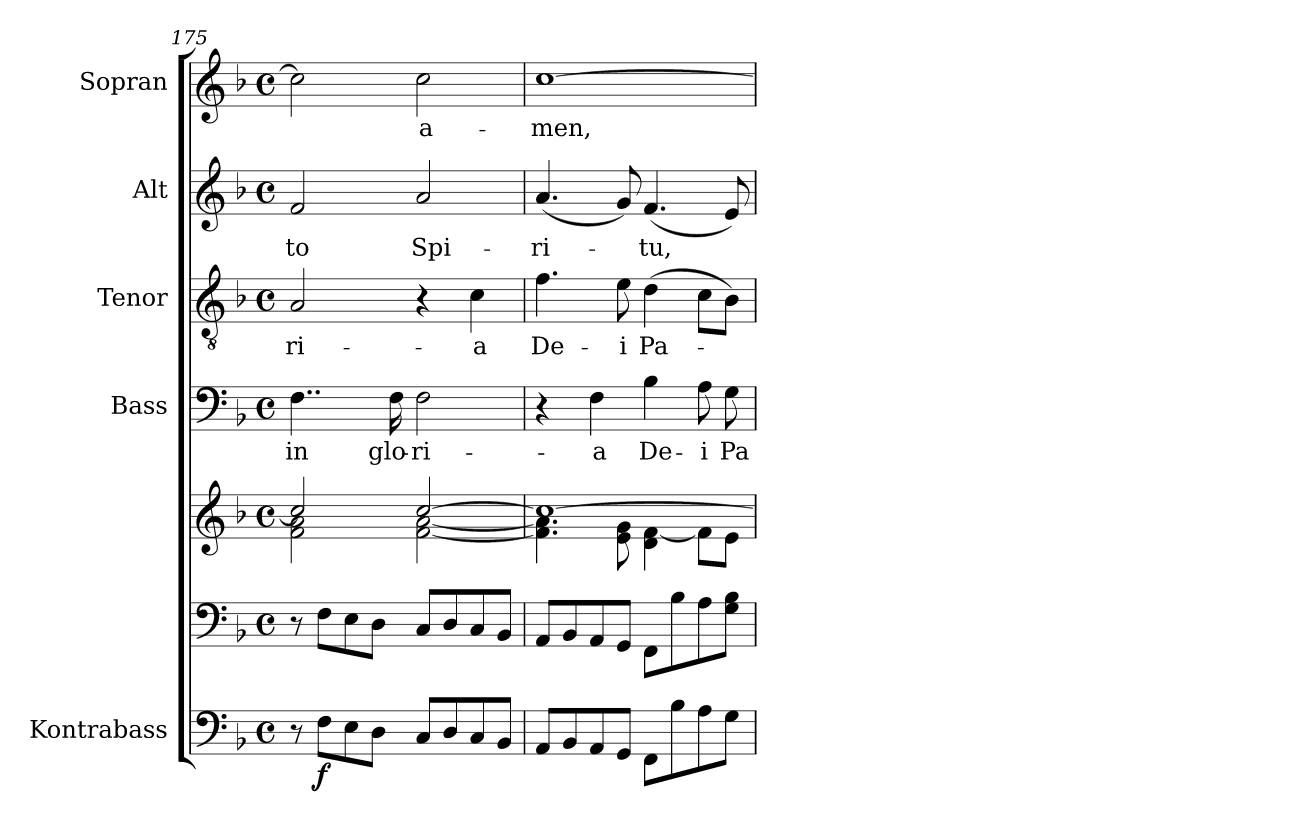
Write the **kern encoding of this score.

**kern	**dynam	**kern	**kern	**kern	**text	**kern	**text	**kern	**text	**kern	**text
*part6	*part6	*part5	*part5	*part4	*part4	*part3	*part3	*part2	*part2	*part1	*part1
*staff7	*staff7	*staff6	*staff5	*staff4	*staff4	*staff3	*staff3	*staff2	*staff2	*staff1	*staff1
*I"Kontrabass	*	*	*	*I"Bass	*	*I"Tenor	*	*I"Alt	*	*I"Sopran	*
*I'Kb.	*	*	*	*I'B.	*	*I'T.	*	*I'A.	*	*I'S.	*
*clefF4	*	*clefF4	*clefG2	*clefF4	*	*clefGv2	*	*clefG2	*	*clefG2	*
*ITrd7c12	*	*	*	*	*	*	*	*	*	*	*
*k[b-]	*	*k[b-]	*k[b-]	*k[b-]	*	*k[b-]	*	*k[b-]	*	*k[b-]	*
*F:	*	*F:	*F:	*F:	*	*F:	*	*F:	*	*F:	*
*M4/4	*	*M4/4	*M4/4	*M4/4	*	*M4/4	*	*M4/4	*	*M4/4	*
*met(c)	*	*met(c)	*met(c)	*met(c)	*	*met(c)	*	*met(c)	*	*met(c)	*
=175	=175	=175	=175	=175	=175	=175	=175	=175	=175	=175	=175
*	*	*	*^	*	*	*	*	*	*	*	*
!	!	!	!	!	!	!LO:LY:b	!	!LO:LY:b	!	!LO:LY:b	!	!
8r	.	8r	2cc/]	2f\ 2a\	4..F\	in	2A/	-ri-	2f/	-to	2cc\]	.
!	!LO:DY:b	!	!	!	!	!	!	!	!	!	!	!
8FF\L	f	8F\L	.	.	.	.	.	.	.	.	.	.
8EE\	.	8E\	.	.	.	.	.	.	.	.	.	.
8DD\J	.	8D\J	.	.	.	.	.	.	.	.	.	.
!	!	!	!	!	!	!LO:LY:b	!	!	!	!	!	!
.	.	.	.	.	16F\	glo-	.	.	.	.	.	.
!	!	!	!	!	!	!LO:LY:b	!	!	!	!LO:LY:b	!	!LO:LY:b
8CC/L	.	8C/L	[>2cc/	[<2f\ [<2a\	2F\	-ri-	4r	.	2a/	Spi-	2cc\	a-
8DD/	.	8D/	.	.	.	.	.	.	.	.	.	.
!	!	!	!	!	!	!	!	!LO:LY:b	!	!	!	!
8CC/	.	8C/	.	.	.	.	4c\	-a	.	.	.	.
8BBB-/J	.	8BB-/J	.	.	.	.	.	.	.	.	.	.
!!LO:PB:g=z
=176	=176	=176	=176	=176	=176	=176	=176	=176	=176	=176	=176	=176
!	!	!	!	!	!	!	!	!LO:LY:b	!	!LO:LY:b	!	!LO:LY:b
8AAA/L	.	8AA/L	1cc_	4.f\] 4.a\]	4r	.	4.f\	De-	(<4.a/	-ri-	[1cc	-men,
8BBB-/	.	8BB-/	.	.	.	.	.	.	.	.	.	.
!	!	!	!	!	!	!LO:LY:b	!	!	!	!	!	!
8AAA/	.	8AA/	.	.	4F\	-a	.	.	.	.	.	.
!	!	!	!	!	!	!	!	!LO:LY:b	!	!	!	!
8GGG/J	.	8GG/J	.	8e\ 8g\	.	.	8e\	-i	8g/)	.	.	.
!	!	!	!	!	!	!LO:LY:b	!	!LO:LY:b	!	!LO:LY:b	!	!
8FFF\L	.	8FF\L	.	4d\ [>4f\	4B-\	De-	(>4d\	Pa-	(<4.f/	-tu,	.	.
8BB-\	.	8B-\	.	.	.	.	.	.	.	.	.	.
!	!	!	!	!	!	!LO:LY:b	!	!	!	!	!	!
8AA\	.	8A\	.	8f\L]	8A\	-i	8c\L	.	.	.	.	.
!	!	!	!	!	!	!LO:LY:b	!	!	!	!	!	!
8GG\J	.	8G\ 8B-\J	.	8e\J	8G\	Pa-	8B-\J)	.	8e/)	.	.	.
*	*	*	*v	*v	*	*	*	*	*	*	*	*
=	=	=	=	=	=	=	=	=	=	=	=
*-	*-	*-	*-	*-	*-	*-	*-	*-	*-	*-	*-
